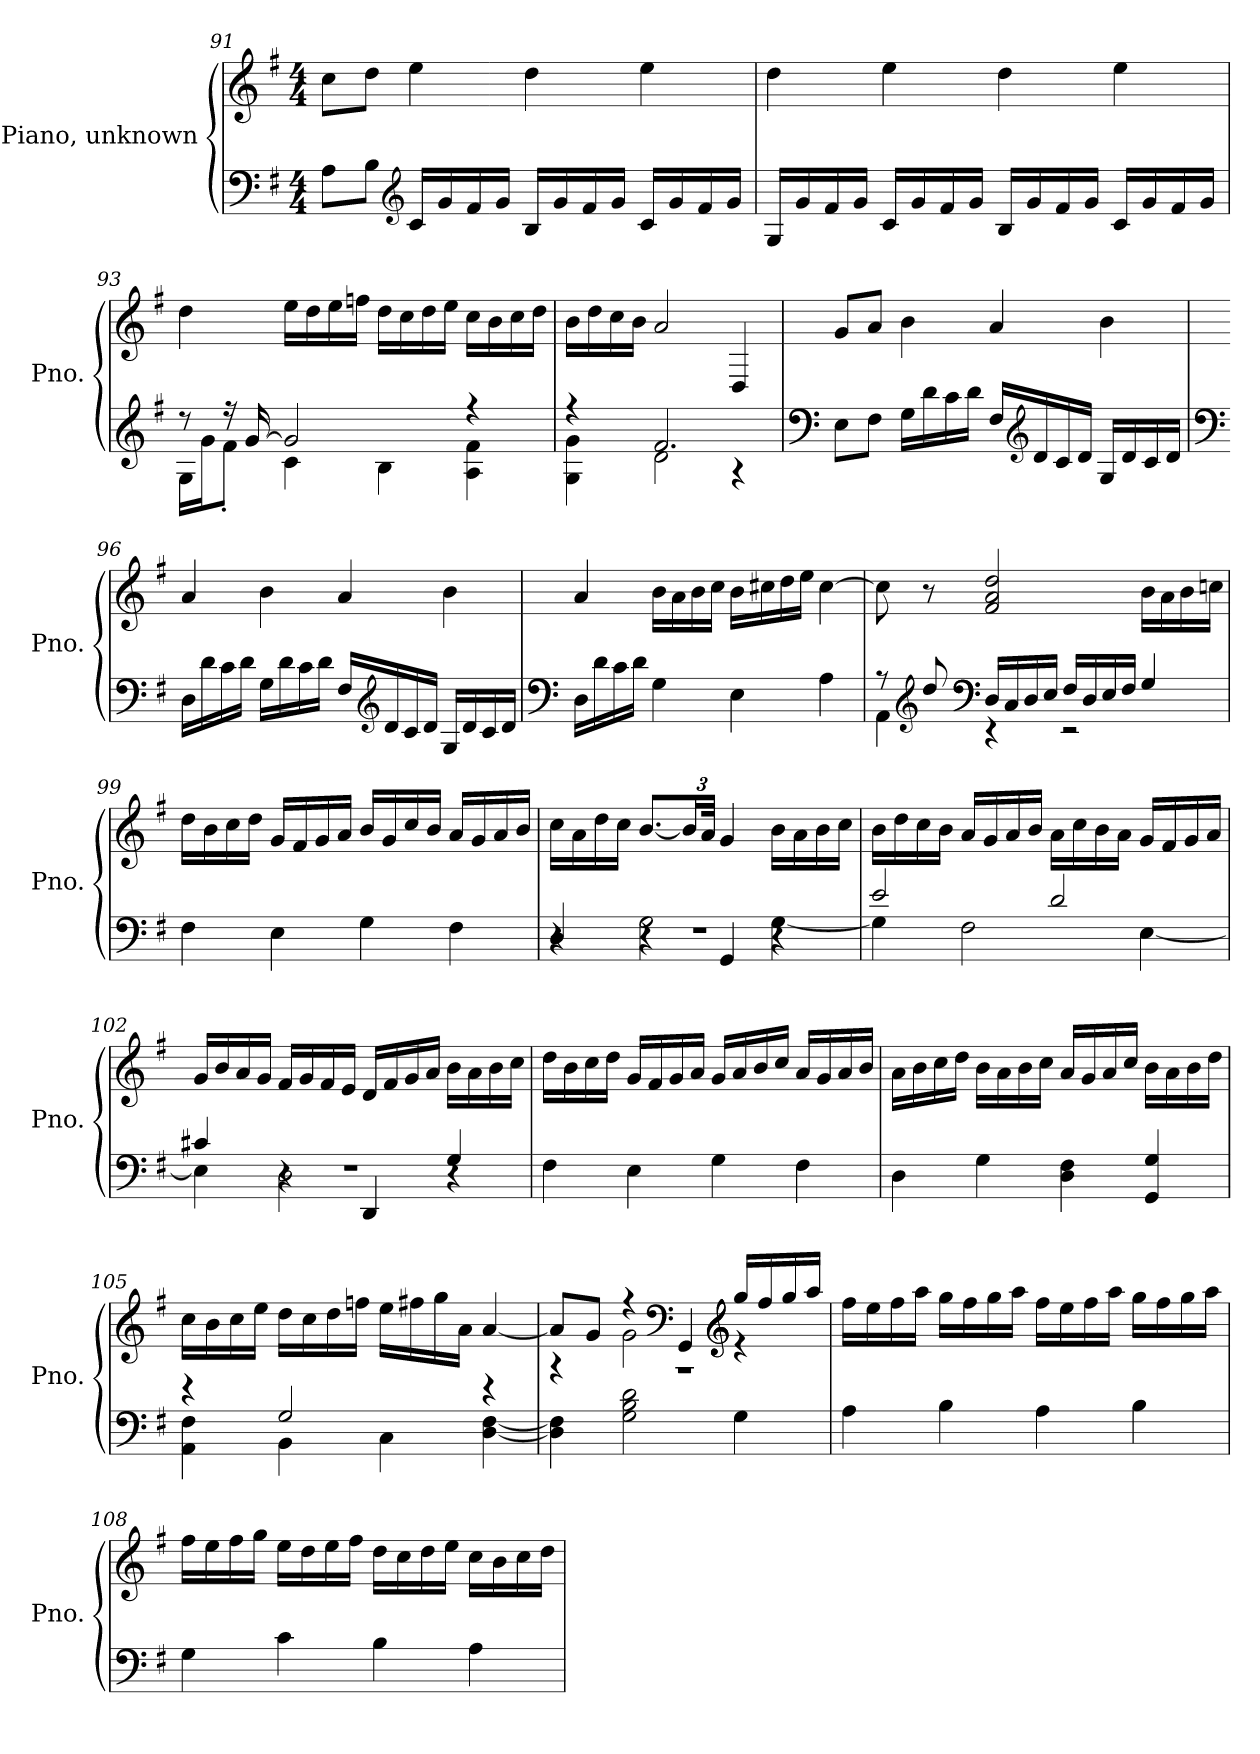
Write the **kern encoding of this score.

**kern	**kern
*part1	*part1
*staff2	*staff1
*I"Piano, unknown	*
*I'Pno.	*
!!LO:LB:g=z
*clefF4	*clefG2
*k[f#]	*k[f#]
*M4/4	*M4/4
=91	=91
8A\L	8cc\L
8B\J	8dd\J
*clefG2	*
16c/LL	4ee\
16g/	.
16f#/	.
16g/JJ	.
16B/LL	4dd\
16g/	.
16f#/	.
16g/JJ	.
16c/LL	4ee\
16g/	.
16f#/	.
16g/JJ	.
=92	=92
16G/LL	4dd\
16g/	.
16f#/	.
16g/JJ	.
16c/LL	4ee\
16g/	.
16f#/	.
16g/JJ	.
16B/LL	4dd\
16g/	.
16f#/	.
16g/JJ	.
16c/LL	4ee\
16g/	.
16f#/	.
16g/JJ	.
!!LO:LB:g=z
=93	=93
*^	*
8r	16G\LL	4dd\
.	16g\J	.
16r	8f#'\J	.
[16g/	.	.
2g/]	4c\	16ee\LL
.	.	16dd\
.	.	16ee\
.	.	16ffn\JJ
.	4B\	16dd\LL
.	.	16cc\
.	.	16dd\
.	.	16ee\JJ
4r	4A\ 4f#\	16cc\LL
.	.	16b\
.	.	16cc\
.	.	16dd\JJ
=94	=94	=94
4r	4G\ 4g\	16b\LL
.	.	16dd\
.	.	16cc\
.	.	16b\JJ
2.f#/	2d\	2a/
.	4r	4D/
*v	*v	*
=95	=95
*clefF4	*
8E\L	8g/L
8F#\J	8a/J
16G\LL	4b\
16d\	.
16c\	.
16d\JJ	.
16F#/LL	4a/
*clefG2	*
16d/	.
16c/	.
16d/JJ	.
16G/LL	4b\
16d/	.
16c/	.
16d/JJ	.
!!LO:PB:g=z
=96	=96
*clefF4	*
16D\LL	4a/
16d\	.
16c\	.
16d\JJ	.
16G\LL	4b\
16d\	.
16c\	.
16d\JJ	.
16F#/LL	4a/
*clefG2	*
16d/	.
16c/	.
16d/JJ	.
16G/LL	4b\
16d/	.
16c/	.
16d/JJ	.
=97	=97
*clefF4	*
16D\LL	4a/
16d\	.
16c\	.
16d\JJ	.
4G\	16b\LL
.	16a\
.	16b\
.	16cc\JJ
4E\	16b\LL
.	16cc#X\
.	16dd\
.	16ee\JJ
4A\	[4cc#\
!!LO:LB:g=z
=98	=98
*^	*
8r	4AA\	8cc#\]
*clefG2	*	*
8dd/	.	8r
*clefF4	*	*
16D/LL	4r	2f#/ 2a/ 2dd/
16C/	.	.
16D/	.	.
16E/JJ	.	.
16F#/LL	2r	.
16D/	.	.
16E/	.	.
16F#/JJ	.	.
4G/	.	16b\LL
.	.	16a\
.	.	16b\
.	.	16ccn\JJ
*v	*v	*
=99	=99
4F#\	16dd\LL
.	16b\
.	16cc\
.	16dd\JJ
4E\	16g/LL
.	16f#/
.	16g/
.	16a/JJ
4G\	16b/LL
.	16g/
.	16cc/
.	16b/JJ
4F#\	16a/LL
.	16g/
.	16a/
.	16b/JJ
!!LO:LB:g=z
=100	=100
*^	*
*	*^	*
1r	4r	4D/	16cc\LL
.	.	.	16a\
.	.	.	16dd\
.	.	.	16cc\JJ
.	2G\	4r	[8.b/L
*	*	*	*Xbrackettup
.	.	.	24b/L]
.	.	.	48a/JJk
.	.	4GG/	4g/
.	[4G\	4r	16b\LL
.	.	.	16a\
.	.	.	16b\
.	.	.	16cc\JJ
*	*v	*v	*
=101	=101	=101
2e/	4G\]	16b\LL
.	.	16dd\
.	.	16cc\
.	.	16b\JJ
.	2F#\	16a/LL
.	.	16g/
.	.	16a/
.	.	16b/JJ
2d/	.	16a\LL
.	.	16cc\
.	.	16b\
.	.	16a\JJ
.	[4E\	16g/LL
.	.	16f#/
.	.	16g/
.	.	16a/JJ
=102	=102	=102
*	*^	*
1r	4E\]	4c#X/	16g/LL
.	.	.	16b/
.	.	.	16a/
.	.	.	16g/JJ
.	2D\	4r	16f#/LL
.	.	.	16g/
.	.	.	16f#/
.	.	.	16e/JJ
.	.	4DD/	16d/LL
.	.	.	16f#/
.	.	.	16g/
.	.	.	16a/JJ
.	4r	4G/	16b\LL
.	.	.	16a\
.	.	.	16b\
.	.	.	16cc\JJ
*v	*v	*v	*
!!LO:LB:g=z
=103	=103
4F#\	16dd\LL
.	16b\
.	16cc\
.	16dd\JJ
4E\	16g/LL
.	16f#/
.	16g/
.	16a/JJ
4G\	16g/LL
.	16a/
.	16b/
.	16cc/JJ
4F#\	16a/LL
.	16g/
.	16a/
.	16b/JJ
=104	=104
4D\	16a\LL
.	16b\
.	16cc\
.	16dd\JJ
4G\	16b\LL
.	16a\
.	16b\
.	16cc\JJ
4D\ 4F#\	16a/LL
.	16g/
.	16a/
.	16cc/JJ
4GG/ 4G/	16b\LL
.	16a\
.	16b\
.	16dd\JJ
=105	=105
*^	*
4r	4AA\ 4F#\	16cc\LL
.	.	16b\
.	.	16cc\
.	.	16ee\JJ
2G/	4BB\	16dd\LL
.	.	16cc\
.	.	16dd\
.	.	16ffn\JJ
.	4C\	16ee\LL
.	.	16ff#X\
.	.	16gg\
.	.	16a\JJ
4r	[4D\ [4F#\	[4a/
!!LO:LB:g=z
=106	=106	=106
*	*	*^
1r	4D\] 4F#\]	8a/L]	4r
.	.	8g/J	.
.	2G\ 2B\ 2d\	4r	2g\
*	*	*clefF4	*
.	.	4GG/	.
*	*	*clefG2	*
.	4G\	16gg/LL	4r
.	.	16ff#/	.
.	.	16gg/	.
.	.	16aa/JJ	.
*v	*v	*	*
*	*v	*v
=107	=107
4A\	16ff#\LL
.	16ee\
.	16ff#\
.	16aa\JJ
4B\	16gg\LL
.	16ff#\
.	16gg\
.	16aa\JJ
4A\	16ff#\LL
.	16ee\
.	16ff#\
.	16aa\JJ
4B\	16gg\LL
.	16ff#\
.	16gg\
.	16aa\JJ
=108	=108
4G\	16ff#\LL
.	16ee\
.	16ff#\
.	16gg\JJ
4c\	16ee\LL
.	16dd\
.	16ee\
.	16ff#\JJ
4B\	16dd\LL
.	16cc\
.	16dd\
.	16ee\JJ
4A\	16cc\LL
.	16b\
.	16cc\
.	16dd\JJ
=	=
*-	*-
